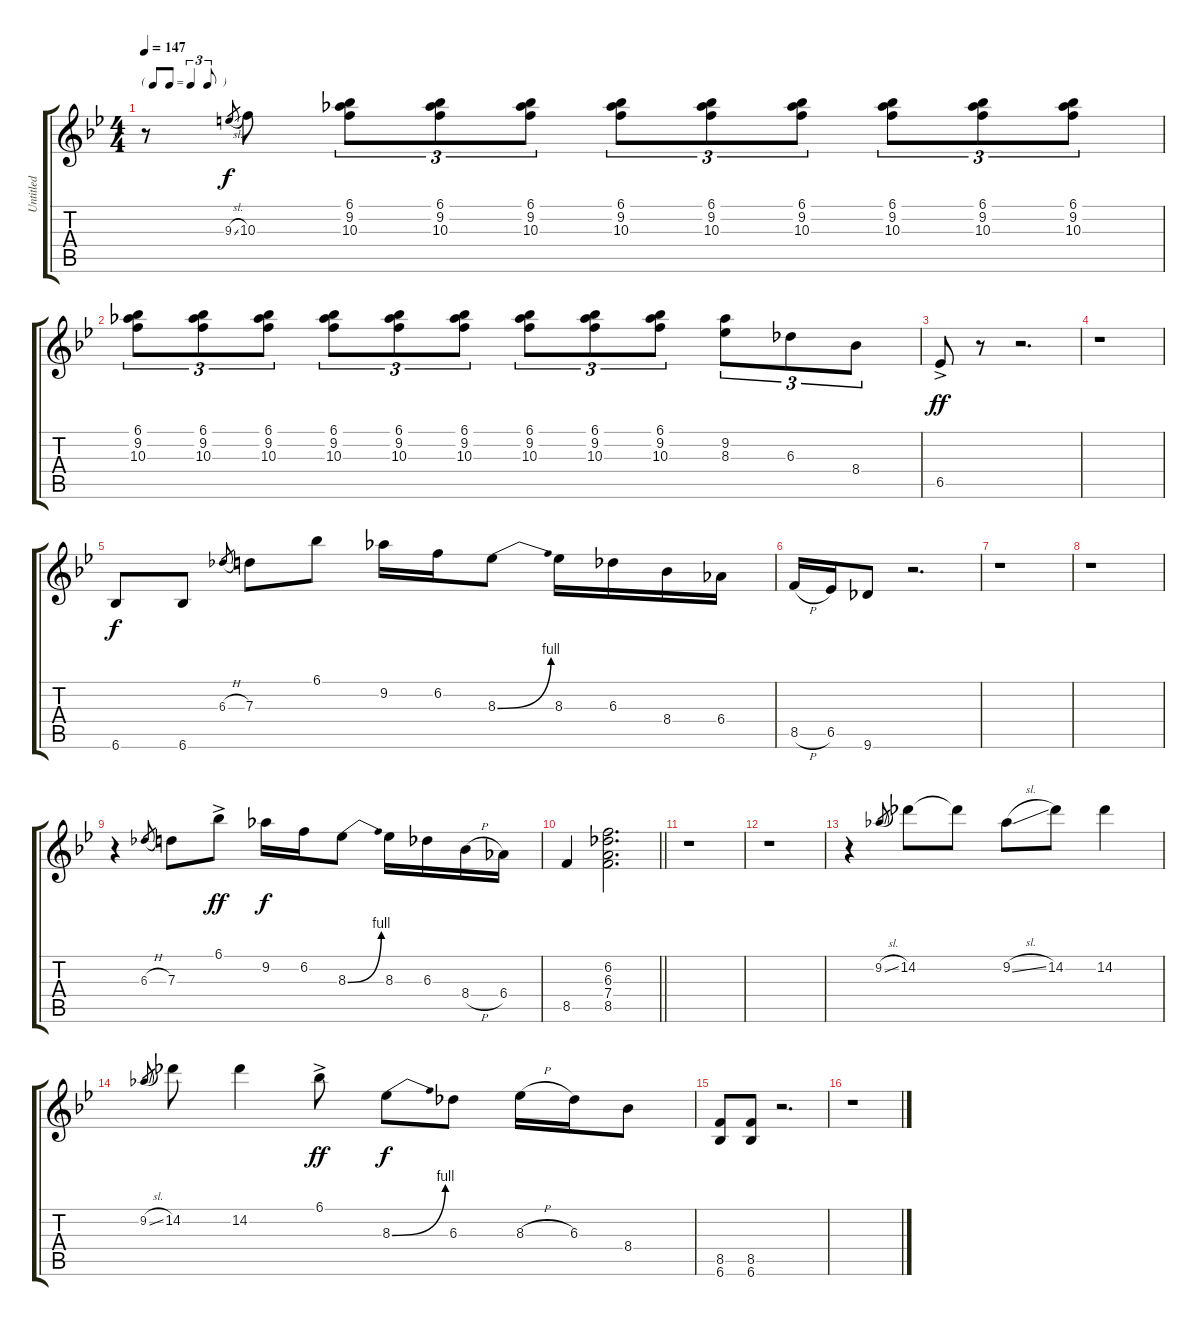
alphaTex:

\track ("Untitled" "Untitled") {instrument acousticguitarsteel}
\staff {score tabs}
\tuning (E4 B3 G3 D3 A2 E2) {hide}
\ts (4 4)
\tf triplet8th
\tempo 147
\clef g2
\ks bb
r.8{dy f} 9.3{sl}.8{gr} 10.3.8 (6.1 9.2 10.3).8{tu (3 2)} (6.1 9.2 10.3).8{tu (3 2)} (6.1 9.2 10.3).8{tu (3 2)} (6.1 9.2 10.3).8{tu (3 2)} (6.1 9.2 10.3).8{tu (3 2)} (6.1 9.2 10.3).8{tu (3 2)} (6.1 9.2 10.3).8{tu (3 2)} (6.1 9.2 10.3).8{tu (3 2)} (6.1 9.2 10.3).8{tu (3 2)} |
(6.1 9.2 10.3).8{tu (3 2)} (6.1 9.2 10.3).8{tu (3 2)} (6.1 9.2 10.3).8{tu (3 2)} (6.1 9.2 10.3).8{tu (3 2)} (6.1 9.2 10.3).8{tu (3 2)} (6.1 9.2 10.3).8{tu (3 2)} (6.1 9.2 10.3).8{tu (3 2)} (6.1 9.2 10.3).8{tu (3 2)} (6.1 9.2 10.3).8{tu (3 2)} (9.2 8.3).8{tu (3 2)} 6.3.8{tu (3 2)} 8.4.8{tu (3 2)} |
6.5{ac}.8{dy ff} r.8 r.2{d} |
r.1 |
6.6.8{dy f} 6.6.8 6.3{h}.8{gr} 7.3.8 6.1.8 9.2.16 6.2.16 8.3{be (bend 0 0 60 4)}.8 8.3.16 6.3.16 8.4.16 6.4.16 |
8.5{h}.16 6.5.16 9.6.8 r.2{d} |
r.1 |
r.1 |
r.4 6.3{h}.8{gr} 7.3.8 6.1{ac}.8{dy ff} 9.2.16{dy f} 6.2.16 8.3{be (bend 0 0 60 4)}.8 8.3.16 6.3.16 8.4{h}.16 6.4.16 |
\barLineRight lightlight
8.5.4 (6.2 6.3 7.4 8.5).2{d} |
r.1 |
r.1 |
r.4 9.2{sl}.8{gr} 14.2.8 14.2{t}.8 9.2{sl}.8 14.2.8 14.2.4 |
9.2{sl}.8{gr} 14.2.8 14.2.4 6.1{ac}.8{dy ff} 8.3{be (bend 0 0 60 4)}.8{dy f} 6.3.8 8.3{h}.16 6.3.16 8.4.8 |
(8.5 6.6).8 (8.5 6.6).8 r.2{d} |
r.1
